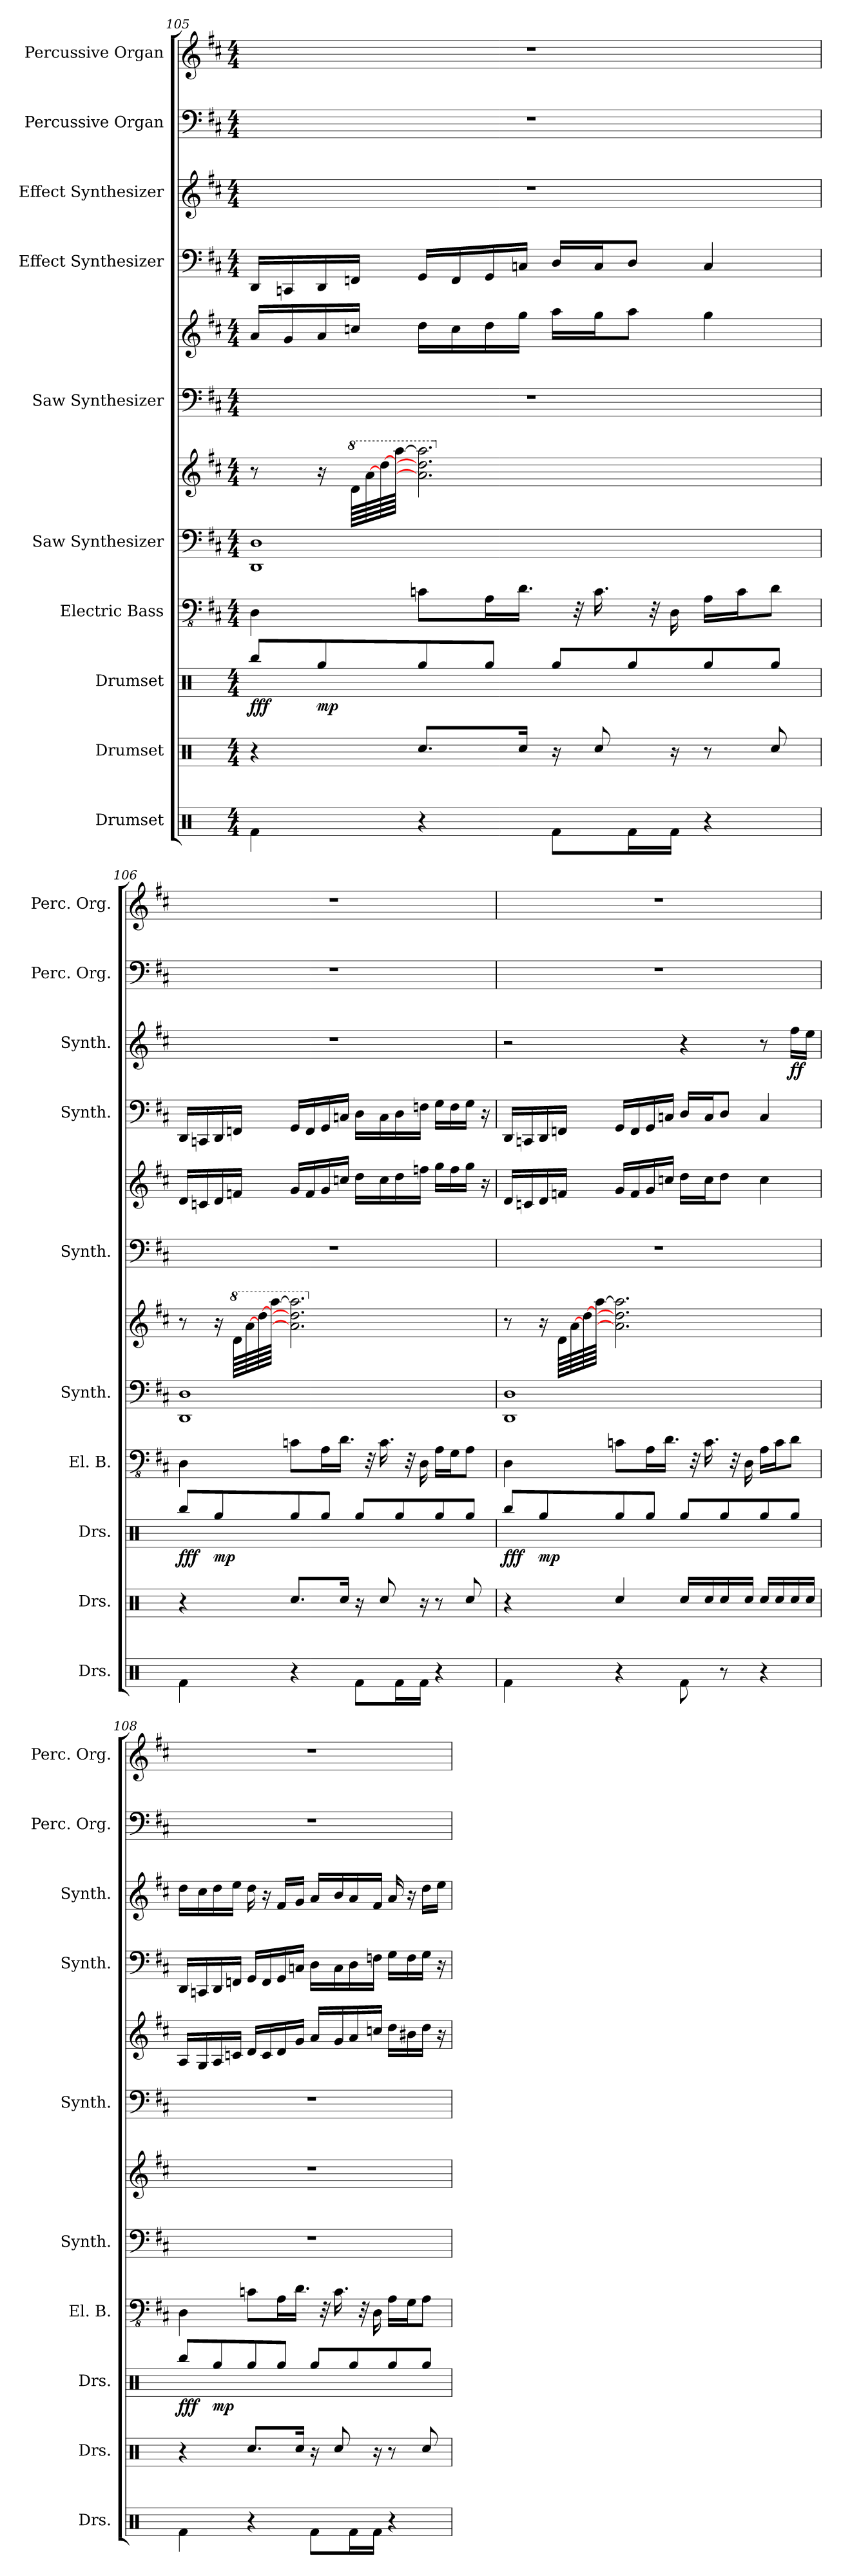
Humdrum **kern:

**kern	**kern	**kern	**dynam	**kern	**kern	**kern	**kern	**kern	**kern	**kern	**dynam	**kern	**kern
*part10	*part9	*part8	*part8	*part7	*part6	*part6	*part5	*part5	*part4	*part3	*part3	*part2	*part1
*staff12	*staff11	*staff10	*staff10	*staff9	*staff8	*staff7	*staff6	*staff5	*staff4	*staff3	*staff3	*staff2	*staff1
*I"Drumset	*I"Drumset	*I"Drumset	*	*I"Electric Bass	*I"Saw Synthesizer	*	*I"Saw Synthesizer	*	*I"Effect Synthesizer	*I"Effect Synthesizer	*	*I"Percussive Organ	*I"Percussive Organ
*I'Drs.	*I'Drs.	*I'Drs.	*	*I'El. B.	*I'Synth.	*	*I'Synth.	*	*I'Synth.	*I'Synth.	*	*I'Perc. Org.	*I'Perc. Org.
!!LO:PB:g=z
*clefX	*clefX	*clefX	*	*clefFv4	*clefF4	*clefG2	*clefF4	*clefG2	*clefF4	*clefG2	*	*clefF4	*clefG2
*k[]	*k[]	*k[]	*	*k[f#c#]	*k[f#c#]	*k[f#c#]	*k[f#c#]	*k[f#c#]	*k[f#c#]	*k[f#c#]	*	*k[f#c#]	*k[f#c#]
*M4/4	*M4/4	*M4/4	*	*M4/4	*M4/4	*M4/4	*M4/4	*M4/4	*M4/4	*M4/4	*	*M4/4	*M4/4
=105	=105	=105	=105	=105	=105	=105	=105	=105	=105	=105	=105	=105	=105
!	!	!	!LO:DY:b	!	!	!	!	!	!	!	!	!	!
4Rf\	4r	8Rbb/L	fff	4DD\	1DD 1D	8r	1r	16a/LL	16DD/LL	1r	.	1r	1r
.	.	.	.	.	.	.	.	16g/	16CCn/	.	.	.	.
!	!	!	!LO:DY:b	!	!	!	!	!	!	!	!	!	!
.	.	8Rgg/	mp	.	.	16r	.	16a/	16DD/	.	.	.	.
*	*	*	*	*	*	*8va	*	*	*	*	*	*	*
.	.	.	.	.	.	64dd\LLLL	.	16ccn/JJ	16FFn/JJ	.	.	.	.
.	.	.	.	.	.	[64aa\	.	.	.	.	.	.	.
.	.	.	.	.	.	[64ddd\	.	.	.	.	.	.	.
.	.	.	.	.	.	[64aaa\JJJJ	.	.	.	.	.	.	.
4r	8.Rcc/L	8Rgg/	.	8Cn\L	.	2.aa\] 2.ddd\] 2.aaa\]	.	16dd\LL	16GG/LL	.	.	.	.
.	.	.	.	.	.	.	.	16cc\	16FF/	.	.	.	.
.	.	8Rgg/J	.	16AA\L	.	.	.	16dd\	16GG/	.	.	.	.
.	16Rcc/Jk	.	.	16.D\JJ	.	.	.	16gg\JJ	16Cn/JJ	.	.	.	.
8Rf\L	16r	8Rgg/L	.	.	.	.	.	16aa\LL	16D/LL	.	.	.	.
.	.	.	.	32r	.	.	.	.	.	.	.	.	.
.	8Rcc/	.	.	16.C\	.	.	.	16gg\J	16C/J	.	.	.	.
16Rf\L	.	8Rgg/	.	.	.	.	.	8aa\J	8D/J	.	.	.	.
.	.	.	.	32r	.	.	.	.	.	.	.	.	.
16Rf\JJ	16r	.	.	16DD\	.	.	.	.	.	.	.	.	.
4r	8r	8Rgg/	.	16AA\LL	.	.	.	4gg\	4C/	.	.	.	.
.	.	.	.	16C\J	.	.	.	.	.	.	.	.	.
.	8Rcc/	8Rgg/J	.	8D\J	.	.	.	.	.	.	.	.	.
!!LO:PB:g=z
=106	=106	=106	=106	=106	=106	=106	=106	=106	=106	=106	=106	=106	=106
*	*	*	*	*	*	*X8va	*	*	*	*	*	*	*
!	!	!	!LO:DY:b	!	!	!	!	!	!	!	!	!	!
4Rf\	4r	8Rbb/L	fff	4DD\	1DD 1D	8r	1r	16d/LL	16DD/LL	1r	.	1r	1r
.	.	.	.	.	.	.	.	16cn/	16CCn/	.	.	.	.
!	!	!	!LO:DY:b	!	!	!	!	!	!	!	!	!	!
.	.	8Rgg/	mp	.	.	16r	.	16d/	16DD/	.	.	.	.
*	*	*	*	*	*	*8va	*	*	*	*	*	*	*
.	.	.	.	.	.	64dd\LLLL	.	16fn/JJ	16FFn/JJ	.	.	.	.
.	.	.	.	.	.	[64aa\	.	.	.	.	.	.	.
.	.	.	.	.	.	[64ddd\	.	.	.	.	.	.	.
.	.	.	.	.	.	[64aaa\JJJJ	.	.	.	.	.	.	.
4r	8.Rcc/L	8Rgg/	.	8Cn\L	.	2.aa\] 2.ddd\] 2.aaa\]	.	16g/LL	16GG/LL	.	.	.	.
.	.	.	.	.	.	.	.	16f/	16FF/	.	.	.	.
.	.	8Rgg/J	.	16AA\L	.	.	.	16g/	16GG/	.	.	.	.
.	16Rcc/Jk	.	.	16.D\JJ	.	.	.	16ccn/JJ	16Cn/JJ	.	.	.	.
8Rf\L	16r	8Rgg/L	.	.	.	.	.	16dd\LL	16D\LL	.	.	.	.
.	.	.	.	32r	.	.	.	.	.	.	.	.	.
.	8Rcc/	.	.	16.C\	.	.	.	16cc\	16C\	.	.	.	.
16Rf\L	.	8Rgg/	.	.	.	.	.	16dd\	16D\	.	.	.	.
.	.	.	.	32r	.	.	.	.	.	.	.	.	.
16Rf\JJ	16r	.	.	16DD\	.	.	.	16ffn\JJ	16Fn\JJ	.	.	.	.
4r	8r	8Rgg/	.	16AA\LL	.	.	.	16gg\LL	16G\LL	.	.	.	.
.	.	.	.	16GG\J	.	.	.	16ff\	16F\	.	.	.	.
.	8Rcc/	8Rgg/J	.	8AA\J	.	.	.	16gg\JJ	16G\JJ	.	.	.	.
.	.	.	.	.	.	.	.	16r	16r	.	.	.	.
!!LO:PB:g=z
=107	=107	=107	=107	=107	=107	=107	=107	=107	=107	=107	=107	=107	=107
*	*	*	*	*	*	*X8va	*	*	*	*	*	*	*
!	!	!	!LO:DY:b	!	!	!	!	!	!	!	!	!	!
4Rf\	4r	8Rbb/L	fff	4DD\	1DD 1D	8r	1r	16d/LL	16DD/LL	2r	.	1r	1r
.	.	.	.	.	.	.	.	16cn/	16CCn/	.	.	.	.
!	!	!	!LO:DY:b	!	!	!	!	!	!	!	!	!	!
.	.	8Rgg/	mp	.	.	16r	.	16d/	16DD/	.	.	.	.
*	*	*	*	*	*	*8va	*	*	*	*	*	*	*
.	.	.	.	.	.	64dd\LLLL	.	16fn/JJ	16FFn/JJ	.	.	.	.
.	.	.	.	.	.	[64aa\	.	.	.	.	.	.	.
.	.	.	.	.	.	[64ddd\	.	.	.	.	.	.	.
.	.	.	.	.	.	[64aaa\JJJJ	.	.	.	.	.	.	.
4r	4Rcc/	8Rgg/	.	8Cn\L	.	2.aa\] 2.ddd\] 2.aaa\]	.	16g/LL	16GG/LL	.	.	.	.
.	.	.	.	.	.	.	.	16f/	16FF/	.	.	.	.
.	.	8Rgg/J	.	16AA\L	.	.	.	16g/	16GG/	.	.	.	.
.	.	.	.	16.D\JJ	.	.	.	16ccn/JJ	16Cn/JJ	.	.	.	.
8Rf\	16Rcc/LL	8Rgg/L	.	.	.	.	.	16dd\LL	16D/LL	4r	.	.	.
.	.	.	.	32r	.	.	.	.	.	.	.	.	.
.	16Rcc/	.	.	16.C\	.	.	.	16cc\J	16C/J	.	.	.	.
8r	16Rcc/	8Rgg/	.	.	.	.	.	8dd\J	8D/J	.	.	.	.
.	.	.	.	32r	.	.	.	.	.	.	.	.	.
.	16Rcc/JJ	.	.	16DD\	.	.	.	.	.	.	.	.	.
4r	16Rcc/LL	8Rgg/	.	16AA\LL	.	.	.	4cc\	4C/	8r	.	.	.
.	16Rcc/	.	.	16C\J	.	.	.	.	.	.	.	.	.
!	!	!	!	!	!	!	!	!	!	!	!LO:DY:b	!	!
.	16Rcc/	8Rgg/J	.	8D\J	.	.	.	.	.	16ff#\LL	ff	.	.
.	16Rcc/JJ	.	.	.	.	.	.	.	.	16ee\JJ	.	.	.
!!LO:PB:g=z
=108	=108	=108	=108	=108	=108	=108	=108	=108	=108	=108	=108	=108	=108
*	*	*	*	*	*	*X8va	*	*	*	*	*	*	*
!	!	!	!LO:DY:b	!	!	!	!	!	!	!	!	!	!
4Rf\	4r	8Rbb/L	fff	4DD\	1r	1r	1r	16A/LL	16DD/LL	16dd\LL	.	1r	1r
.	.	.	.	.	.	.	.	16G/	16CCn/	16cc#\	.	.	.
!	!	!	!LO:DY:b	!	!	!	!	!	!	!	!	!	!
.	.	8Rgg/	mp	.	.	.	.	16A/	16DD/	16dd\	.	.	.
.	.	.	.	.	.	.	.	16cn/JJ	16FFn/JJ	16ee\JJ	.	.	.
4r	8.Rcc/L	8Rgg/	.	8Cn\L	.	.	.	16d/LL	16GG/LL	16dd\	.	.	.
.	.	.	.	.	.	.	.	16c/	16FF/	16r	.	.	.
.	.	8Rgg/J	.	16AA\L	.	.	.	16d/	16GG/	16f#/LL	.	.	.
.	16Rcc/Jk	.	.	16.D\JJ	.	.	.	16g/JJ	16Cn/JJ	16g/JJ	.	.	.
8Rf\L	16r	8Rgg/L	.	.	.	.	.	16a/LL	16D\LL	16a/LL	.	.	.
.	.	.	.	32r	.	.	.	.	.	.	.	.	.
.	8Rcc/	.	.	16.C\	.	.	.	16g/	16C\	16b/	.	.	.
16Rf\L	.	8Rgg/	.	.	.	.	.	16a/	16D\	16a/	.	.	.
.	.	.	.	32r	.	.	.	.	.	.	.	.	.
16Rf\JJ	16r	.	.	16DD\	.	.	.	16ccn/JJ	16Fn\JJ	16f#/JJ	.	.	.
4r	8r	8Rgg/	.	16AA\LL	.	.	.	16dd\LL	16G\LL	16a/	.	.	.
.	.	.	.	16GG\J	.	.	.	16b#X\	16F\	16r	.	.	.
.	8Rcc/	8Rgg/J	.	8AA\J	.	.	.	16dd\JJ	16G\JJ	16dd\LL	.	.	.
.	.	.	.	.	.	.	.	16r	16r	16ee\JJ	.	.	.
=	=	=	=	=	=	=	=	=	=	=	=	=	=
*-	*-	*-	*-	*-	*-	*-	*-	*-	*-	*-	*-	*-	*-
